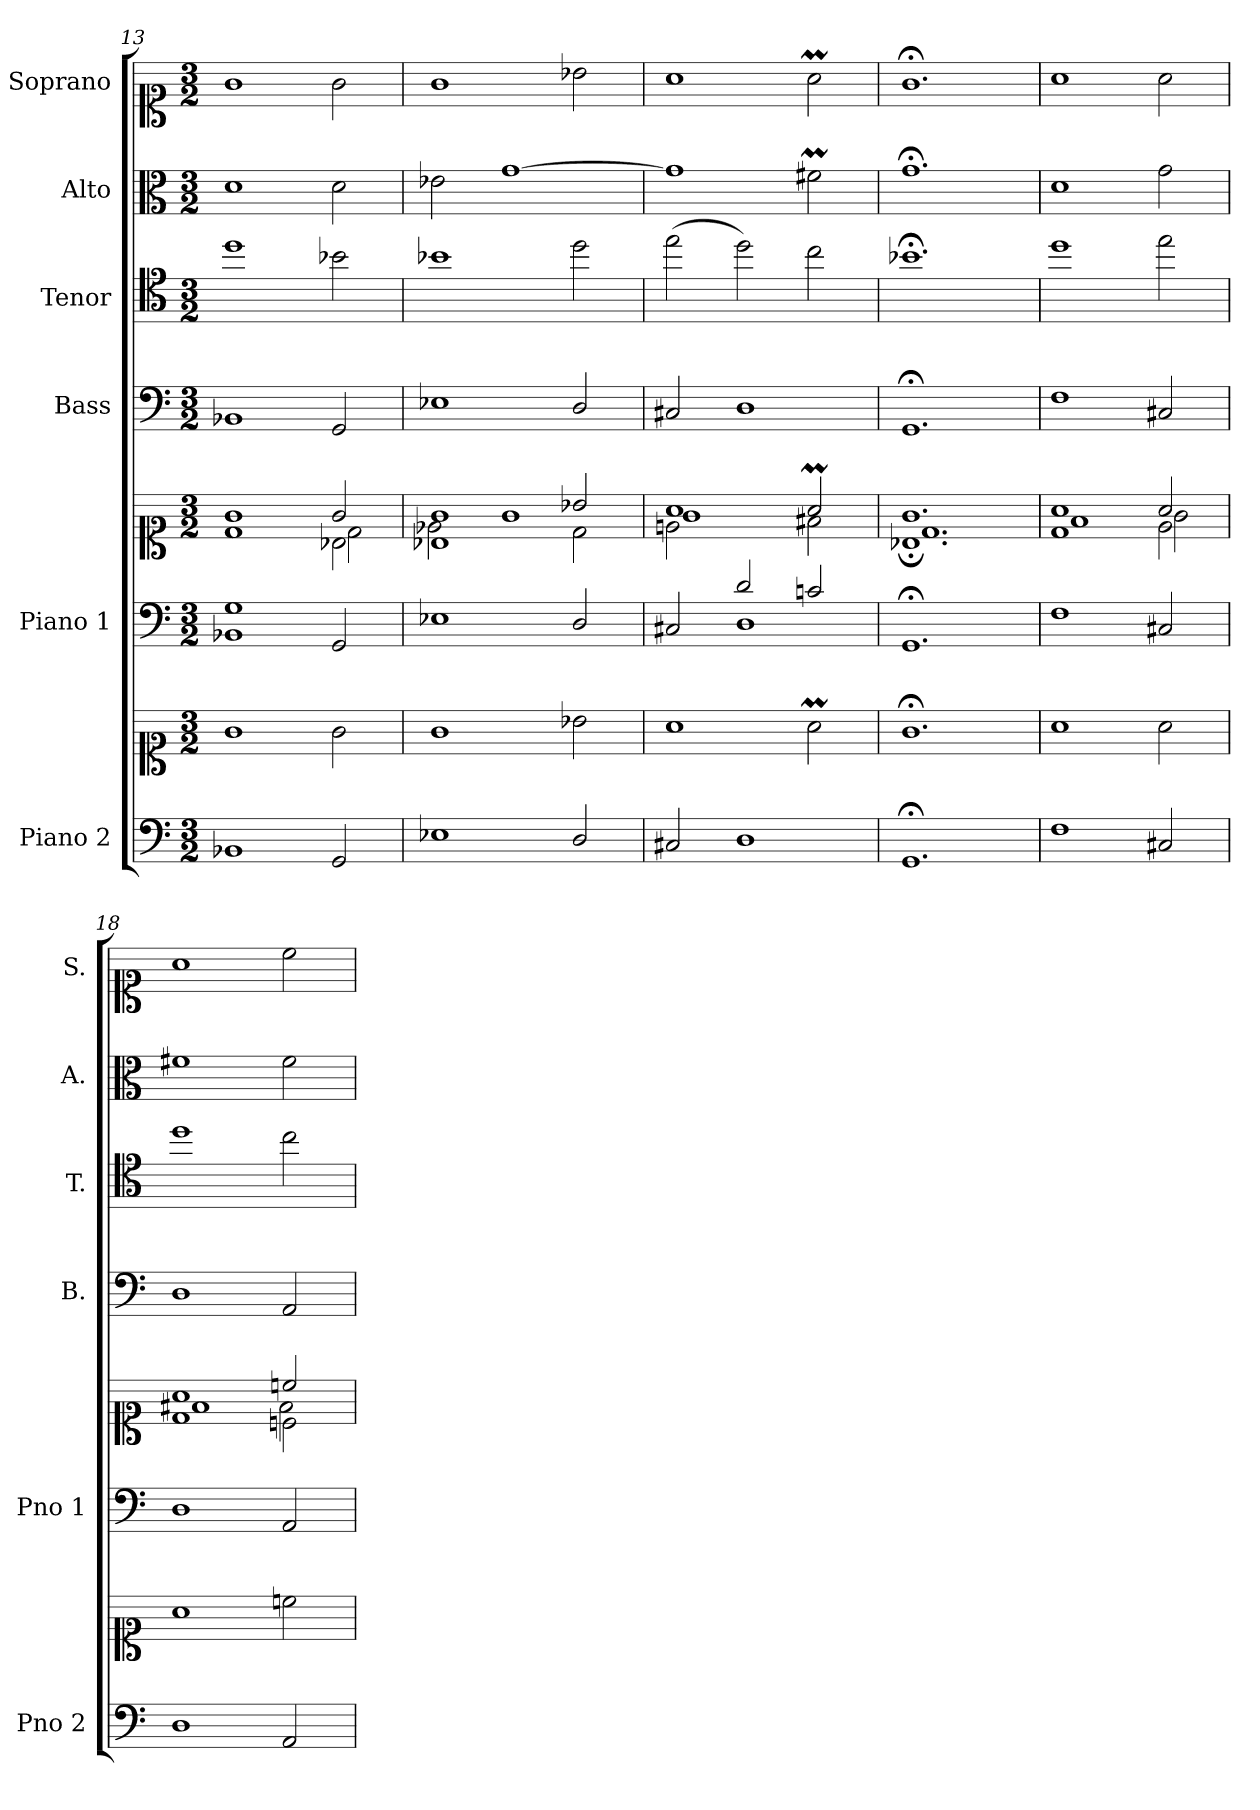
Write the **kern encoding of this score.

**kern	**kern	**kern	**kern	**kern	**kern	**kern	**kern
*part6	*part6	*part5	*part5	*part4	*part3	*part2	*part1
*staff8	*staff7	*staff6	*staff5	*staff4	*staff3	*staff2	*staff1
*I"Piano 2	*	*I"Piano 1	*	*I"Bass	*I"Tenor	*I"Alto	*I"Soprano
*I'Pno 2	*	*I'Pno 1	*	*I'B.	*I'T.	*I'A.	*I'S.
*clefF4	*clefC1	*clefF4	*clefC1	*clefF4	*clefC4	*clefC3	*clefC1
*	*	*	*	*	*ITrd7c12	*	*
*k[]	*k[]	*k[]	*k[]	*k[]	*k[]	*k[]	*k[]
*M3/2	*M3/2	*M3/2	*M3/2	*M3/2	*M3/2	*M3/2	*M3/2
=13	=13	=13	=13	=13	=13	=13	=13
*	*	*^	*^	*	*	*	*
*	*	*	*	*	*^	*	*	*	*
1BB-X/	1g\	1G/	1BB-X\	1g/	1ryy	1d\	1BB-X/	1d\	1d\	1g\
2GG/	2g\	2ryy	2GG/	2g/	2B-X\	2d\	2GG/	2B-X\	2d\	2g\
*	*	*v	*v	*	*	*	*	*	*	*
=14	=14	=14	=14	=14	=14	=14	=14	=14	=14
1E-X\	1g\	1E-X\	1g/	1B-j\	2e-X\	1E-X\	1B-j\	2e-X\	1g\
.	.	.	.	.	1g\	.	.	[>1g\	.
2D/	2b-X\	2D/	2b-X/	2d\	.	2D/	2d\	.	2b-X\
=15	=15	=15	=15	=15	=15	=15	=15	=15	=15
*	*	*^	*	*	*	*	*	*	*
2C#X/	1a\	2ryy	2C#X/	1a/	2en\	1g\	2C#X/	(2e\	1g\]	1a\
1D/	.	2d/	1D\	.	1ryy	.	1D/	2d\)	.	.
.	2aM\	2cn/	.	2aM/	.	2f#X\	.	2c\	2f#Xm\	2aM\
*	*	*v	*v	*	*	*	*	*	*	*
=16	=16	=16	=16	=16	=16	=16	=16	=16	=16
1.GG;/	1.g;<\	1.GG;/	1.g/	1.B-X;\	1.d\	1.GG;</	1.B-X;<\	1.g;<\	1.g;<\
=17	=17	=17	=17	=17	=17	=17	=17	=17	=17
1F\	1a\	1F\	1a/	1d\	1f\	1F\	1d\	1d\	1a\
2C#X/	2a\	2C#X/	2a/	2e\	2g\	2C#X/	2e\	2g\	2a\
=18	=18	=18	=18	=18	=18	=18	=18	=18	=18
1D/	1a\	1D/	1a/	1d\	1f#X\	1D/	1d\	1f#X\	1a\
2AA/	2ccn\	2AA/	2ccn/	2cn\	2f#\	2AA/	2c\	2f#\	2cc\
*	*	*	*v	*v	*v	*	*	*	*
=	=	=	=	=	=	=	=
*-	*-	*-	*-	*-	*-	*-	*-
